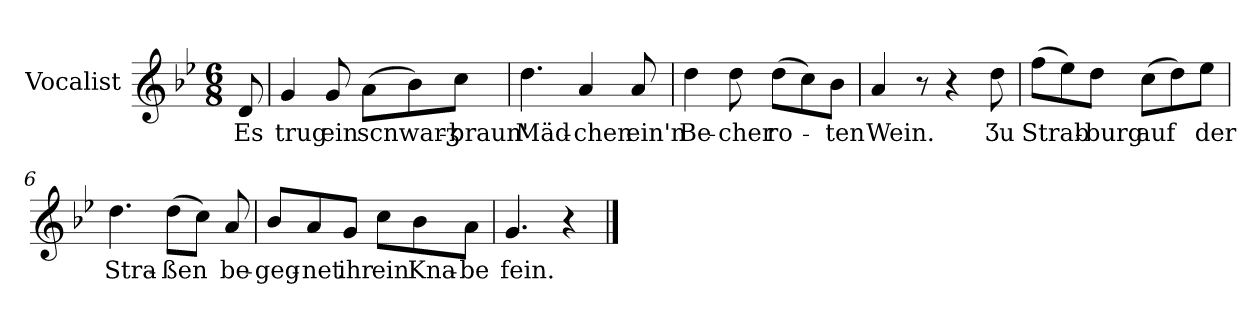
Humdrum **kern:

**kern	**text
*part1	*part1
*staff1	*staff1
*I"Vocalist	*
*k[b-e-]	*
*g:	*
*M6/8	*
=	=
8d	Es
=1	=1
4g	trug
8g	ein
(8aL	scnwarʒ-
8b-)	.
8ccJ	-braun'
=2	=2
4.dd	Mäd-
4a	-chen
8a	ein'n
=3	=3
4dd	Be-
8dd	-cher
(8ddL	ro-
8cc)	.
8b-J	-ten
=4	=4
4a	Wein.
8r	.
4r	.
8dd	Ʒu
=5	=5
(8ffL	Strab-
8ee-)	.
8ddJ	-burg
(8ccL	auf
8dd)	.
8ee-J	der
=6	=6
4.dd	Stra-
(8ddL	-ßen
8ccJ)	.
8a	be-
=7	=7
8b-L	-geg-
8a	-net
8gJ	ihr
8ccL	ein
8b-	Kna-
8aJ	-be
=8	=8
4.g	fein.
4r	.
==	==
*-	*-
